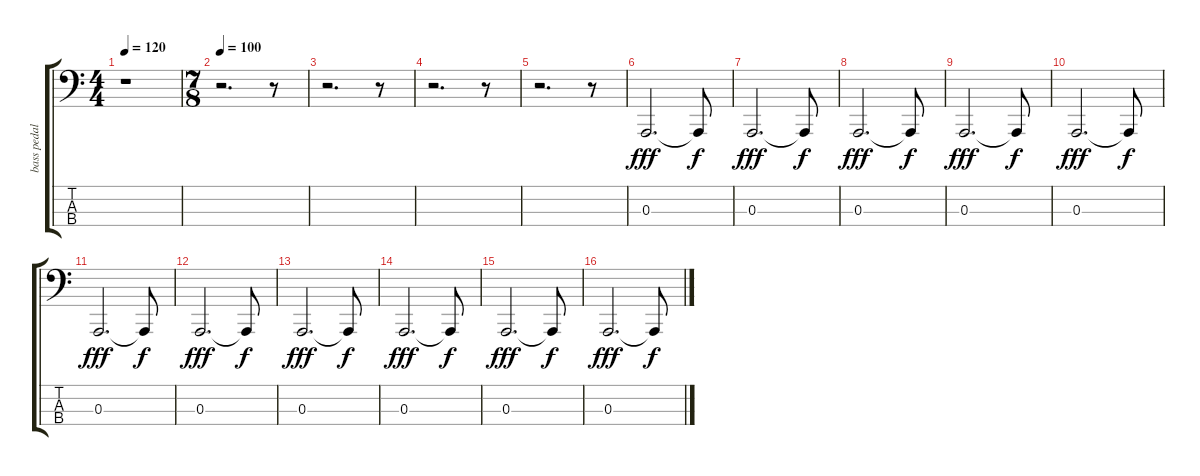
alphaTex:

\track ("bass pedals" "bass pedal") {instrument synthbrass2}
\staff {score tabs}
\tuning (G2 D2 A1 E1) {hide}
\ts (4 4)
\tempo 120
\clef f4
\ks c
r.1{dy fff} |
\ts (7 8)
\tempo 100
r.2{d} r.8 |
r.2{d} r.8 |
r.2{d} r.8 |
r.2{d} r.8 |
0.3.2{d} 0.3{t}.8{dy f} |
0.3.2{d dy fff} 0.3{t}.8{dy f} |
0.3.2{d dy fff} 0.3{t}.8{dy f} |
0.3.2{d dy fff} 0.3{t}.8{dy f} |
0.3.2{d dy fff} 0.3{t}.8{dy f} |
0.3.2{d dy fff} 0.3{t}.8{dy f} |
0.3.2{d dy fff} 0.3{t}.8{dy f} |
0.3.2{d dy fff} 0.3{t}.8{dy f} |
0.3.2{d dy fff} 0.3{t}.8{dy f} |
0.3.2{d dy fff} 0.3{t}.8{dy f} |
0.3.2{d dy fff} 0.3{t}.8{dy f}
